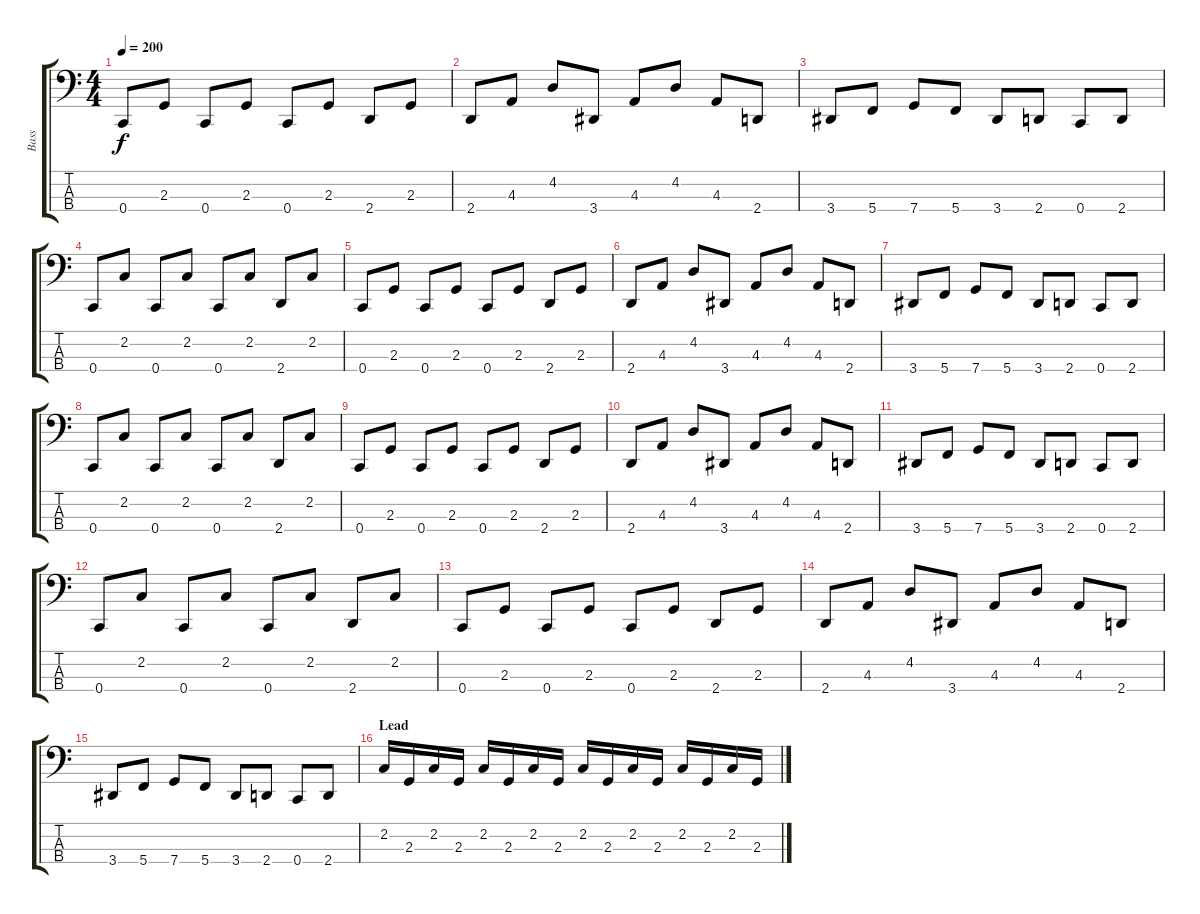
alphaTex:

\track ("Bass" "Bass") {instrument slapbass1}
\staff {score tabs}
\tuning (Eb2 Bb1 F1 C1) {hide}
\ts (4 4)
\tempo 200
\clef f4
\ks c
0.4.8{dy f} 2.3.8 0.4.8 2.3.8 0.4.8 2.3.8 2.4.8 2.3.8 |
2.4.8 4.3.8 4.2.8 3.4.8 4.3.8 4.2.8 4.3.8 2.4.8 |
3.4.8 5.4.8 7.4.8 5.4.8 3.4.8 2.4.8 0.4.8 2.4.8 |
0.4.8 2.2.8 0.4.8 2.2.8 0.4.8 2.2.8 2.4.8 2.2.8 |
0.4.8 2.3.8 0.4.8 2.3.8 0.4.8 2.3.8 2.4.8 2.3.8 |
2.4.8 4.3.8 4.2.8 3.4.8 4.3.8 4.2.8 4.3.8 2.4.8 |
3.4.8 5.4.8 7.4.8 5.4.8 3.4.8 2.4.8 0.4.8 2.4.8 |
0.4.8 2.2.8 0.4.8 2.2.8 0.4.8 2.2.8 2.4.8 2.2.8 |
0.4.8 2.3.8 0.4.8 2.3.8 0.4.8 2.3.8 2.4.8 2.3.8 |
2.4.8 4.3.8 4.2.8 3.4.8 4.3.8 4.2.8 4.3.8 2.4.8 |
3.4.8 5.4.8 7.4.8 5.4.8 3.4.8 2.4.8 0.4.8 2.4.8 |
0.4.8 2.2.8 0.4.8 2.2.8 0.4.8 2.2.8 2.4.8 2.2.8 |
0.4.8 2.3.8 0.4.8 2.3.8 0.4.8 2.3.8 2.4.8 2.3.8 |
2.4.8 4.3.8 4.2.8 3.4.8 4.3.8 4.2.8 4.3.8 2.4.8 |
3.4.8 5.4.8 7.4.8 5.4.8 3.4.8 2.4.8 0.4.8 2.4.8 |
\section ("" "Lead")
2.2.16 2.3.16 2.2.16 2.3.16 2.2.16 2.3.16 2.2.16 2.3.16 2.2.16 2.3.16 2.2.16 2.3.16 2.2.16 2.3.16 2.2.16 2.3.16
